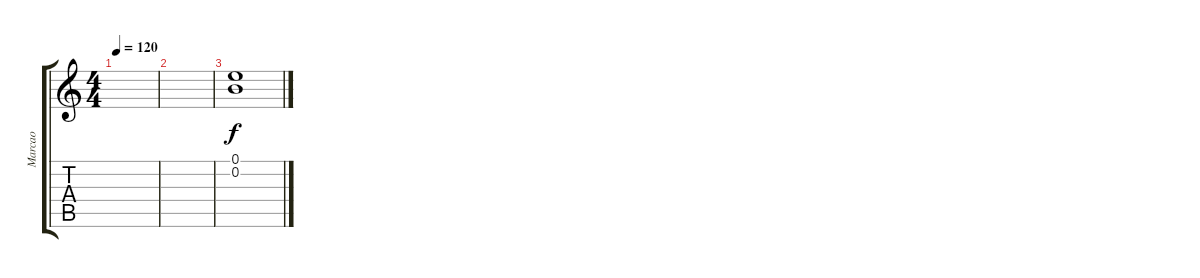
\track ("Marcao" "Marcao") {instrument electricguitarclean}
\staff {score tabs}
\tuning (E4 B3 G3 D3 A2 E2) {hide}
\ts (4 4)
\tempo 120
\clef g2
\ks c
|
|
(0.1 0.2).1
